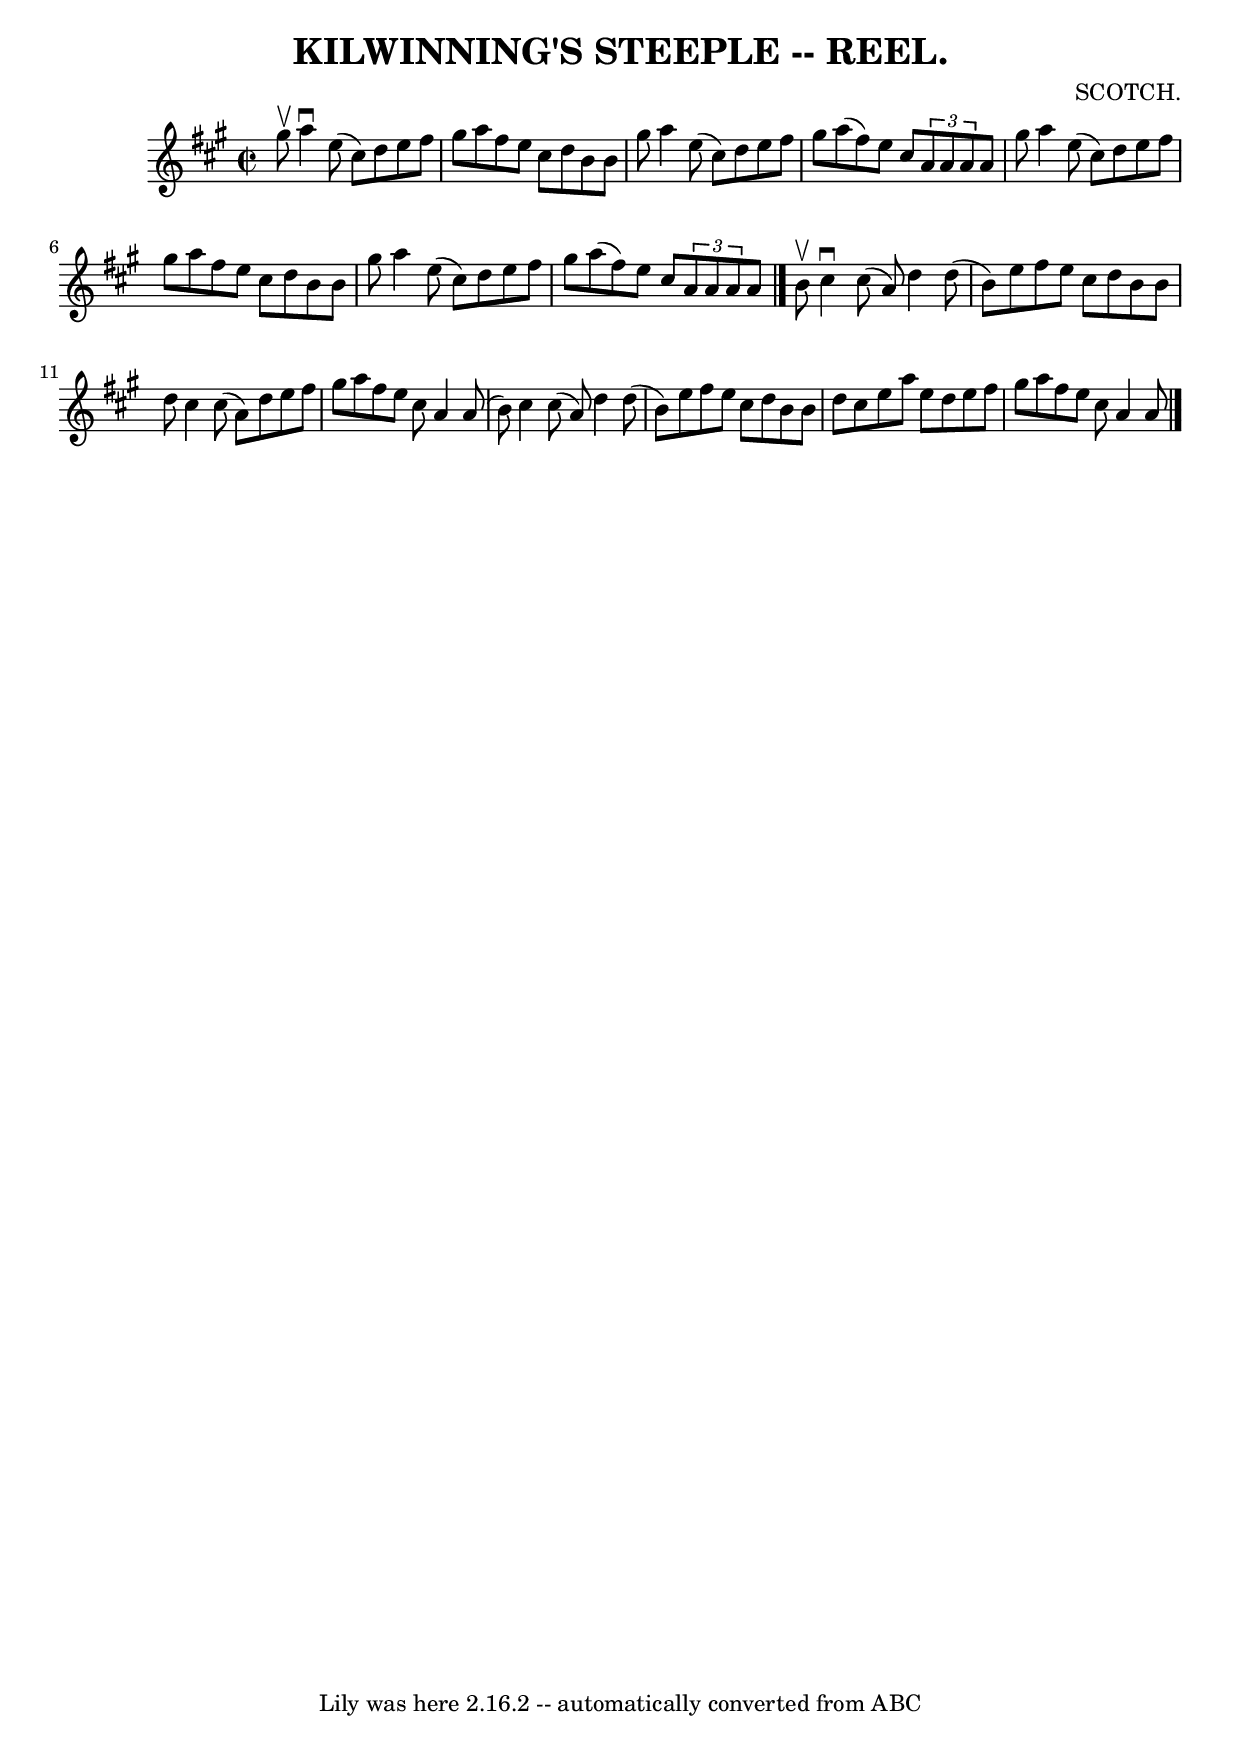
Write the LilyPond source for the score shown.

\version "2.16.2"
\include "Mammoth.ily"
\header {
	%% book = "Coles 43.3"
	composer = "SCOTCH."
	crossRefNumber = "1"
	footnotes = ""
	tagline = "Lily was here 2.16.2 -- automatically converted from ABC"
	title = "KILWINNING'S STEEPLE -- REEL."
}
voicedefault =  {


\override Staff.TimeSignature #'style = #'C
 \time 2/2 
\key a \major gis''8^\upbow |
 a''4^\downbow e''8 (
cis''8) d''8 e''8 fis''8 gis''8  |
 a''8 fis''8    
e''8 cis''8 d''8 b'8 b'8 gis''8  |
 a''4 e''8 (
cis''8) d''8 e''8 fis''8 gis''8  |
 a''8 (fis''8)   
e''8 cis''8    \times 2/3 { a'8 a'8 a'8  } a'8 gis''8  |
 
 a''4 e''8 (cis''8) d''8 e''8 fis''8 gis''8  |
   
a''8 fis''8 e''8 cis''8 d''8 b'8 b'8 gis''8  |
   
a''4 e''8 (cis''8) d''8 e''8 fis''8 gis''8  |
 a''8 
(fis''8) e''8 cis''8    \times 2/3 { a'8 a'8 a'8  } a'8  
\bar "|." b'8^\upbow |
 cis''4^\downbow cis''8 (a'8)   
d''4 d''8 (b'8) |
 e''8 fis''8 e''8 cis''8 d''8    
b'8 b'8 d''8  |
 cis''4 cis''8 (a'8) d''8 e''8    
fis''8 gis''8  |
 a''8 fis''8 e''8 cis''8 a'4 a'8 (
b'8) |
 cis''4 cis''8 (a'8) d''4 d''8 (b'8) 
|
 e''8 fis''8 e''8 cis''8 d''8 b'8 b'8 d''8  
|
 cis''8 e''8 a''8 e''8 d''8 e''8 fis''8 gis''8  
|
 a''8 fis''8 e''8 cis''8 a'4 a'8  \bar "|."   
}

\score{
    <<

	\context Staff="default"
	{
	    \voicedefault 
	}

    >>
	\layout {
	}
	\midi {}
}
